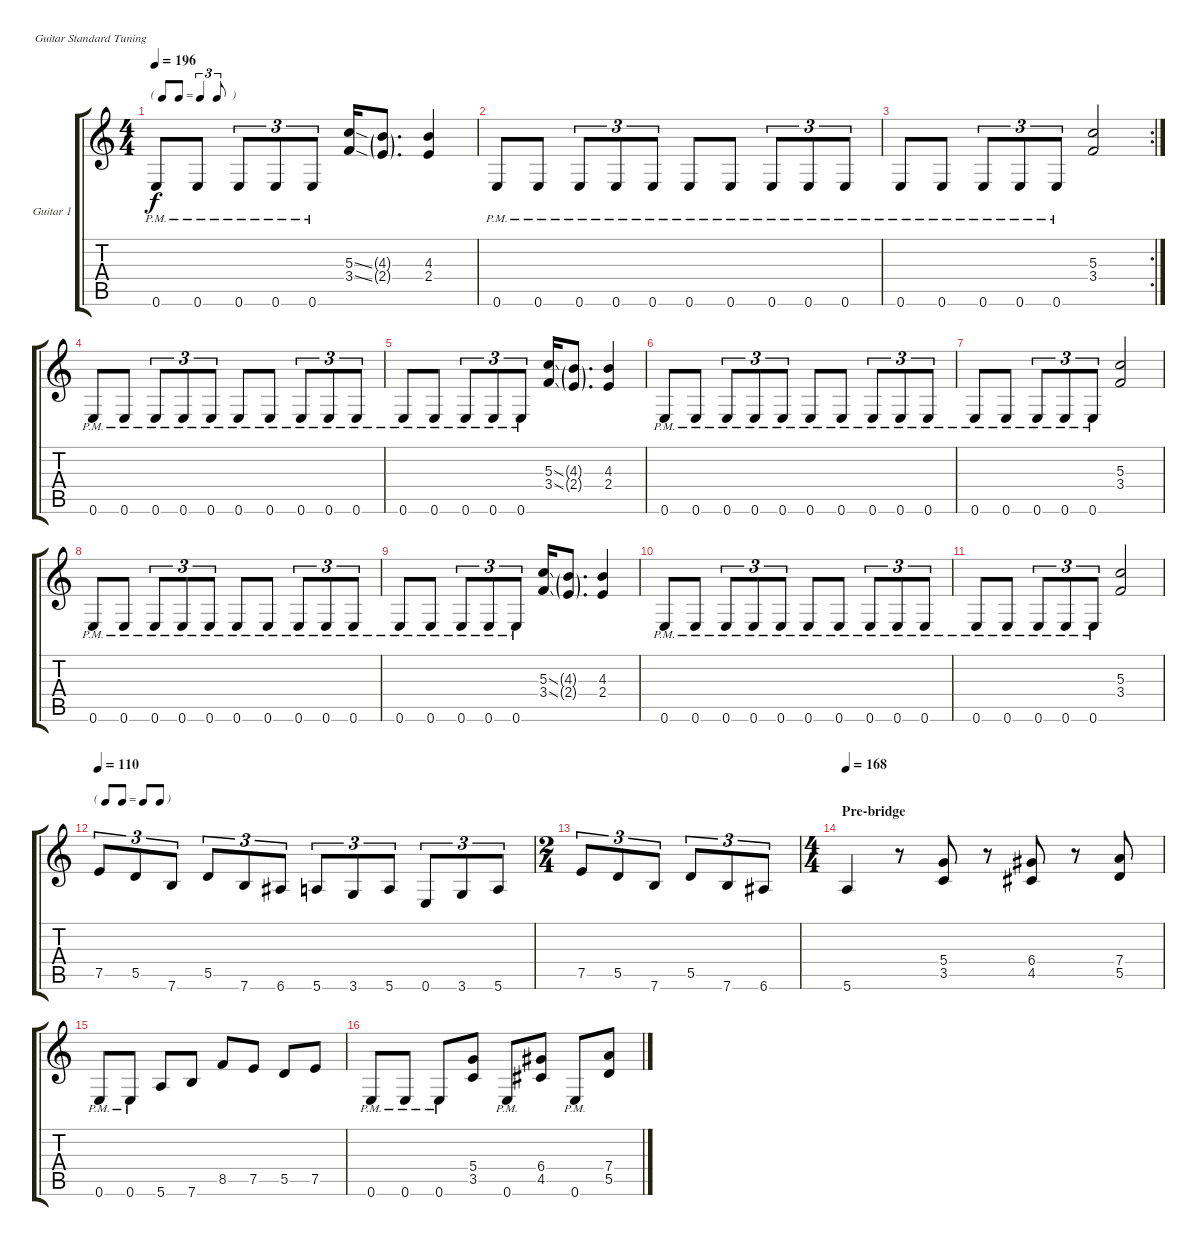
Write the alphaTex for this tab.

\bracketExtendMode groupsimilarinstruments
\firstSystemTrackNameOrientation horizontal
\otherSystemsTrackNameOrientation horizontal
\track ("Guitar 1" "Guitar 1") {instrument overdrivenguitar}
\staff {score tabs}
\tuning (E4 B3 G3 D3 A2 E2)
\ts (4 4)
\tf triplet8th
\tempo 196
\clef g2
\ks c
0.6{pm}.8{dy f} 0.6{pm}.8 0.6{pm}.8{tu (3 2)} 0.6{pm}.8{tu (3 2)} 0.6{pm}.8{tu (3 2)} (5.3{ss} 3.4{ss}).16 (4.3{g} 2.4{g}).8{d} (4.3 2.4).4 |
0.6{pm}.8 0.6{pm}.8 0.6{pm}.8{tu (3 2)} 0.6{pm}.8{tu (3 2)} 0.6{pm}.8{tu (3 2)} 0.6{pm}.8 0.6{pm}.8 0.6{pm}.8{tu (3 2)} 0.6{pm}.8{tu (3 2)} 0.6{pm}.8{tu (3 2)} |
\rc 2
0.6{pm}.8 0.6{pm}.8 0.6{pm}.8{tu (3 2)} 0.6{pm}.8{tu (3 2)} 0.6{pm}.8{tu (3 2)} (5.3 3.4).2 |
0.6{pm}.8 0.6{pm}.8 0.6{pm}.8{tu (3 2)} 0.6{pm}.8{tu (3 2)} 0.6{pm}.8{tu (3 2)} 0.6{pm}.8 0.6{pm}.8 0.6{pm}.8{tu (3 2)} 0.6{pm}.8{tu (3 2)} 0.6{pm}.8{tu (3 2)} |
0.6{pm}.8 0.6{pm}.8 0.6{pm}.8{tu (3 2)} 0.6{pm}.8{tu (3 2)} 0.6{pm}.8{tu (3 2)} (5.3{ss} 3.4{ss}).16 (4.3{g} 2.4{g}).8{d} (4.3 2.4).4 |
0.6{pm}.8 0.6{pm}.8 0.6{pm}.8{tu (3 2)} 0.6{pm}.8{tu (3 2)} 0.6{pm}.8{tu (3 2)} 0.6{pm}.8 0.6{pm}.8 0.6{pm}.8{tu (3 2)} 0.6{pm}.8{tu (3 2)} 0.6{pm}.8{tu (3 2)} |
0.6{pm}.8 0.6{pm}.8 0.6{pm}.8{tu (3 2)} 0.6{pm}.8{tu (3 2)} 0.6{pm}.8{tu (3 2)} (5.3 3.4).2 |
0.6{pm}.8 0.6{pm}.8 0.6{pm}.8{tu (3 2)} 0.6{pm}.8{tu (3 2)} 0.6{pm}.8{tu (3 2)} 0.6{pm}.8 0.6{pm}.8 0.6{pm}.8{tu (3 2)} 0.6{pm}.8{tu (3 2)} 0.6{pm}.8{tu (3 2)} |
0.6{pm}.8 0.6{pm}.8 0.6{pm}.8{tu (3 2)} 0.6{pm}.8{tu (3 2)} 0.6{pm}.8{tu (3 2)} (5.3{ss} 3.4{ss}).16 (4.3{g} 2.4{g}).8{d} (4.3 2.4).4 |
0.6{pm}.8 0.6{pm}.8 0.6{pm}.8{tu (3 2)} 0.6{pm}.8{tu (3 2)} 0.6{pm}.8{tu (3 2)} 0.6{pm}.8 0.6{pm}.8 0.6{pm}.8{tu (3 2)} 0.6{pm}.8{tu (3 2)} 0.6{pm}.8{tu (3 2)} |
0.6{pm}.8 0.6{pm}.8 0.6{pm}.8{tu (3 2)} 0.6{pm}.8{tu (3 2)} 0.6{pm}.8{tu (3 2)} (5.3 3.4).2 |
\tf none
\tempo 110
7.5.8{tu (3 2)} 5.5.8{tu (3 2)} 7.6.8{tu (3 2)} 5.5.8{tu (3 2)} 7.6.8{tu (3 2)} 6.6.8{tu (3 2)} 5.6.8{tu (3 2)} 3.6.8{tu (3 2)} 5.6.8{tu (3 2)} 0.6.8{tu (3 2)} 3.6.8{tu (3 2)} 5.6.8{tu (3 2)} |
\ts (2 4)
7.5.8{tu (3 2)} 5.5.8{tu (3 2)} 7.6.8{tu (3 2)} 5.5.8{tu (3 2)} 7.6.8{tu (3 2)} 6.6.8{tu (3 2)} |
\ts (4 4)
\section ("" "Pre-bridge")
\tempo 168
5.6.4 r.8 (5.4 3.5).8 r.8 (6.4 4.5).8 r.8 (7.4 5.5).8 |
0.6{pm}.8 0.6{pm}.8 5.6.8 7.6.8 8.5.8 7.5.8 5.5.8 7.5.8 |
0.6{pm}.8 0.6{pm}.8 0.6{pm}.8 (5.4 3.5).8 0.6{pm}.8 (6.4 4.5).8 0.6{pm}.8 (7.4 5.5).8
